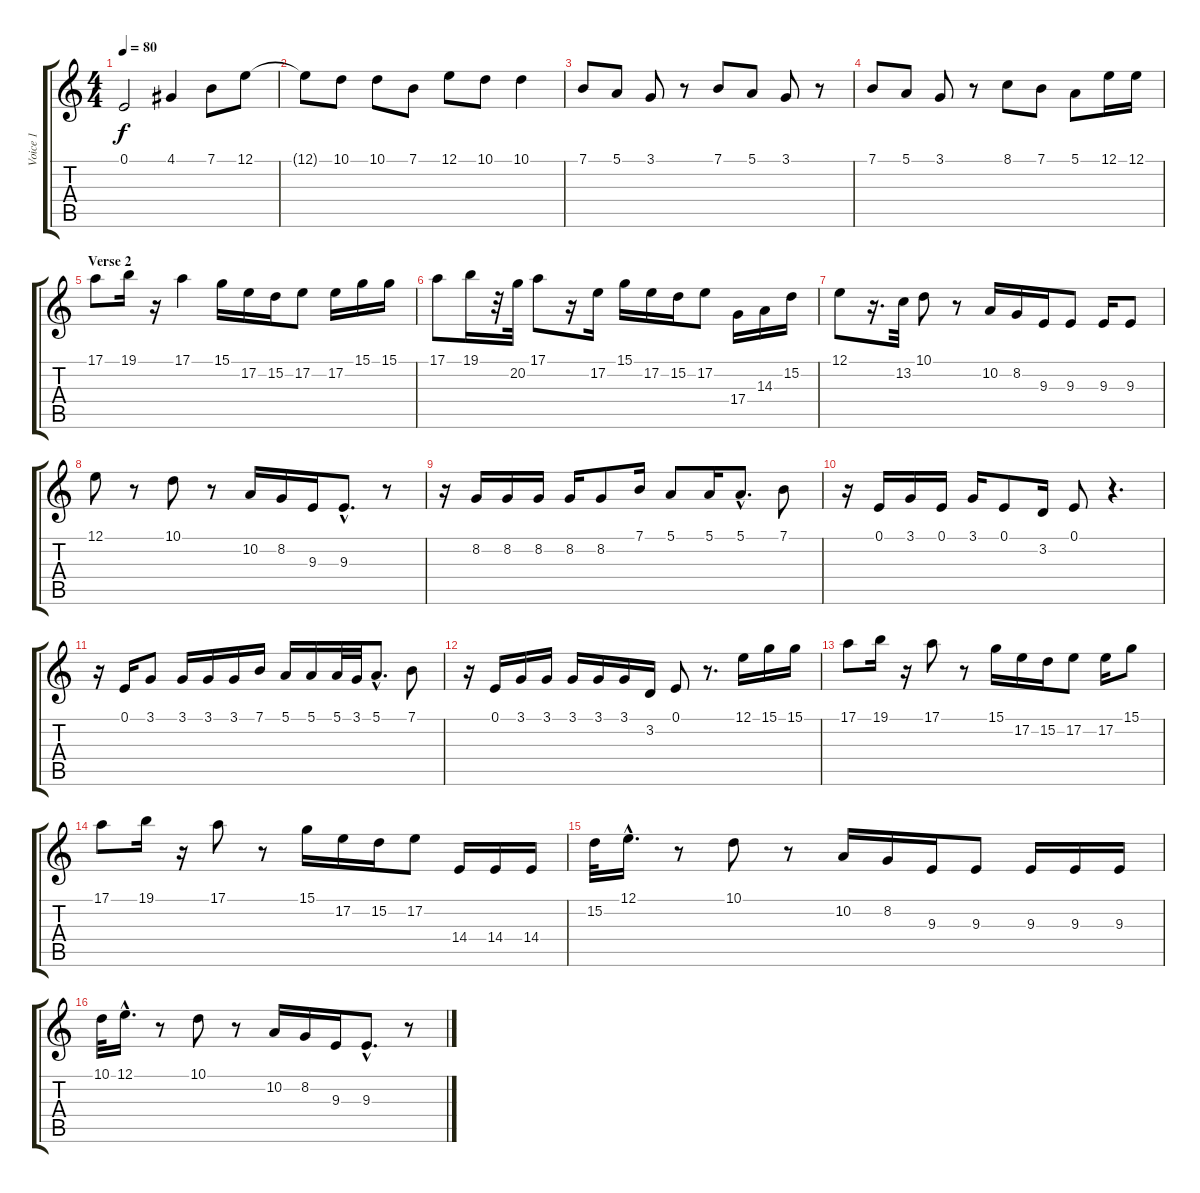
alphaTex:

\track ("Voice 1" "Voice 1") {instrument lead2sawtooth}
\staff {score tabs}
\tuning (E4 B3 G3 D3 A2 E2) {hide}
\ts (4 4)
\tempo 80
\clef g2
\ks c
0.1.2{dy f} 4.1.4 7.1.8 12.1.8 |
12.1{t}.8 10.1.8 10.1.8 7.1.8 12.1.8 10.1.8 10.1.4 |
7.1.8 5.1.8 3.1.8 r.8 7.1.8 5.1.8 3.1.8 r.8 |
7.1.8 5.1.8 3.1.8 r.8 8.1.8 7.1.8 5.1.8 12.1.16{instrument lead2sawtooth} 12.1.16 |
\section ("" "Verse 2")
17.1.8 19.1.16 r.16 17.1.4 15.1.16 17.2.16 15.2.16 17.2.8 17.2.16 15.1.16 15.1.16 |
17.1.8 19.1.16 r.32 20.2.32 17.1.8 r.16 17.2.16 15.1.16 17.2.16 15.2.16 17.2.8 17.4.16 14.3.16 15.2.16 |
12.1.8 r.16{d} 13.2.32 10.1.8 r.8 10.2.16 8.2.16 9.3.16 9.3.8 9.3.16 9.3.8 |
12.1.8 r.8 10.1.8 r.8 10.2.16 8.2.16 9.3.16 9.3{hac}.8{d} r.8 |
r.16 8.2.16 8.2.16 8.2.16 8.2.16 8.2.8 7.1.16 5.1.8 5.1.16 5.1{hac}.8{d} 7.1.8 |
r.16 0.1.16 3.1.16 0.1.16 3.1.16 0.1.8 3.2.16 0.1.8 r.4{d} |
r.16 0.1.16 3.1.8 3.1.16 3.1.16 3.1.16 7.1.16 5.1.16 5.1.16 5.1.32 3.1.32 5.1{hac}.8{d} 7.1.8 |
r.16 0.1.16 3.1.16 3.1.16 3.1.16 3.1.16 3.1.16 3.2.16 0.1.8 r.8{d} 12.1.16 15.1.16 15.1.16 |
17.1.8 19.1.16 r.16 17.1.8 r.8 15.1.16 17.2.16 15.2.16 17.2.8 17.2.16 15.1.8 |
17.1.8 19.1.16 r.16 17.1.8 r.8 15.1.16 17.2.16 15.2.16 17.2.8 14.4.16 14.4.16 14.4.16 |
15.2.32 12.1{hac}.16{d} r.8 10.1.8 r.8 10.2.16 8.2.16 9.3.16 9.3.8 9.3.16 9.3.16 9.3.16 |
10.1.32 12.1{hac}.16{d} r.8 10.1.8 r.8 10.2.16 8.2.16 9.3.16 9.3{hac}.8{d} r.8
